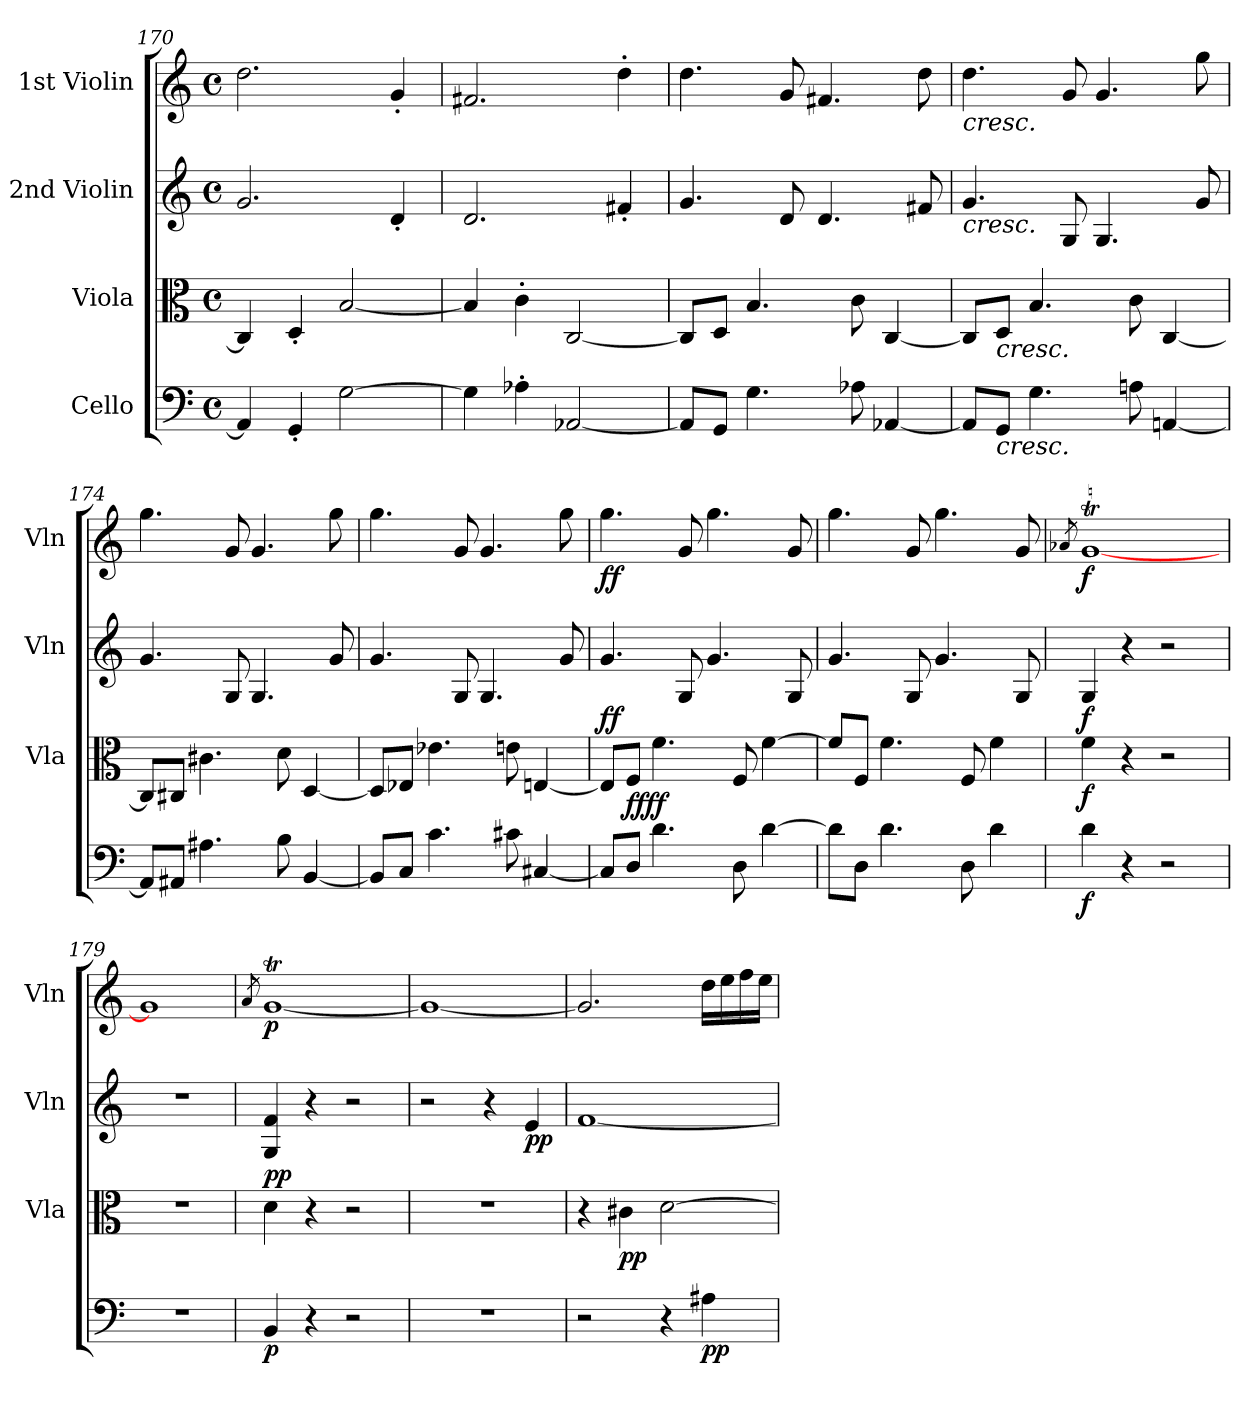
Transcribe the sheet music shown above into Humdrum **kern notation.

**kern	**dynam	**kern	**dynam	**kern	**dynam	**kern	**dynam
*part4	*part4	*part3	*part3	*part2	*part2	*part1	*part1
*staff4	*staff4	*staff3	*staff3	*staff2	*staff2	*staff1	*staff1
*I"Cello	*	*I"Viola	*	*I"2nd Violin	*	*I"1st Violin	*
*	*	*I'Vla	*	*I'Vln	*	*I'Vln	*
*clefF4	*	*clefC3	*	*clefG2	*	*clefG2	*
*k[]	*	*k[]	*	*k[]	*	*k[]	*
*M4/4	*	*M4/4	*	*M4/4	*	*M4/4	*
*met(c)	*	*met(c)	*	*met(c)	*	*met(c)	*
=170	=170	=170	=170	=170	=170	=170	=170
4AA-/]	.	4C/]	.	2.g/	.	2.dd\	.
4GG'/	.	4D'/	.	.	.	.	.
[2G\	.	[2B/	.	.	.	.	.
.	.	.	.	4d'/	.	4g'/	.
=171	=171	=171	=171	=171	=171	=171	=171
4G\]	.	4B/]	.	2.d/	.	2.f#X/	.
4A-X'\	.	4c'\	.	.	.	.	.
[2AA-X/	.	[2C/	.	.	.	.	.
.	.	.	.	4f#X'/	.	4dd'\	.
=172	=172	=172	=172	=172	=172	=172	=172
8AA-/L]	.	8C/L]	.	4.g/	.	4.dd\	.
8GG/J	.	8D/J	.	.	.	.	.
4.G\	.	4.B/	.	.	.	.	.
.	.	.	.	8d/	.	8g/	.
.	.	.	.	4.d/	.	4.f#X/	.
8A-X\	.	8c\	.	.	.	.	.
[4AA-X/	.	[4C/	.	.	.	.	.
.	.	.	.	8f#X/	.	8dd\	.
=173	=173	=173	=173	=173	=173	=173	=173
!	!	!	!	!	!	!LO:TX:b:i:t=cresc.	!
!	!	!	!	!LO:TX:b:i:t=cresc.	!	!	!
8AA-/L]	.	8C/L]	.	4.g/	.	4.dd\	.
!	!	!LO:TX:b:i:t=cresc.	!	!	!	!	!
!LO:TX:b:i:t=cresc.	!	!	!	!	!	!	!
8GG/J	.	8D/J	.	.	.	.	.
4.G\	.	4.B/	.	.	.	.	.
.	.	.	.	8G/	.	8g/	.
.	.	.	.	4.G/	.	4.g/	.
8An\	.	8c\	.	.	.	.	.
[4AAn/	.	[4C/	.	.	.	.	.
.	.	.	.	8g/	.	8gg\	.
!!LO:LB:g=z
=174	=174	=174	=174	=174	=174	=174	=174
8AA/L]	.	8C/L]	.	4.g/	.	4.gg\	.
8AA#X/J	.	8C#X/J	.	.	.	.	.
4.A#X\	.	4.c#X\	.	.	.	.	.
.	.	.	.	8G/	.	8g/	.
.	.	.	.	4.G/	.	4.g/	.
8B\	.	8d\	.	.	.	.	.
[4BB/	.	[4D/	.	.	.	.	.
.	.	.	.	8g/	.	8gg\	.
=175	=175	=175	=175	=175	=175	=175	=175
8BB/L]	.	8D/L]	.	4.g/	.	4.gg\	.
8C/J	.	8E-X/J	.	.	.	.	.
4.c\	.	4.e-X\	.	.	.	.	.
.	.	.	.	8G/	.	8g/	.
.	.	.	.	4.G/	.	4.g/	.
8c#X\	.	8en\	.	.	.	.	.
[4C#X/	.	[4En/	.	.	.	.	.
.	.	.	.	8g/	.	8gg\	.
=176	=176	=176	=176	=176	=176	=176	=176
!	!	!	!	!	!LO:DY:b	!	!LO:DY:b
8C#/L]	.	8E/L]	.	4.g/	ff	4.gg\	ff
!	!LO:DY:b	!	!	!	!	!	!
!	!LO:DY:n=1:a	!	!	!	!	!	!
8D/J	ff ff	8F/J	.	.	.	.	.
4.d\	.	4.f\	.	.	.	.	.
.	.	.	.	8G/	.	8g/	.
.	.	.	.	4.g/	.	4.gg\	.
8D\	.	8F/	.	.	.	.	.
[4d\	.	[4f\	.	.	.	.	.
.	.	.	.	8G/	.	8g/	.
!!LO:LB:g=z
=177	=177	=177	=177	=177	=177	=177	=177
8d\L]	.	8f/L]	.	4.g/	.	4.gg\	.
8D\J	.	8F/J	.	.	.	.	.
4.d\	.	4.f\	.	.	.	.	.
.	.	.	.	8G/	.	8g/	.
.	.	.	.	4.g/	.	4.gg\	.
8D\	.	8F/	.	.	.	.	.
4d\	.	4f\	.	.	.	.	.
.	.	.	.	8G/	.	8g/	.
=178	=178	=178	=178	=178	=178	=178	=178
.	.	.	.	.	.	8qa-X/	.
!	!LO:DY:b	!	!LO:DY:b	!	!LO:DY:b	!	!LO:DY:b
4d\	f	4f\	f	4G/	f	[1gT	f
4r	.	4r	.	4r	.	.	.
2r	.	2r	.	2r	.	.	.
64ryy	.	64ryy	.	64ryy	.	64ryy	.
=179	=179	=179	=179	=179	=179	=179	=179
1r	.	1r	.	1r	.	1g]	.
=180	=180	=180	=180	=180	=180	=180	=180
.	.	.	.	.	.	8qa/	.
!	!LO:DY:b	!	!LO:DY:b	!	!	!	!
!	!	!	!LO:DY:n=1:a	!	!	!	!LO:DY:b
4BB/	p	4d\	p p	4G/ 4f/	.	[1gT	p
4r	.	4r	.	4r	.	.	.
2r	.	2r	.	2r	.	.	.
=181	=181	=181	=181	=181	=181	=181	=181
1r	.	1r	.	2r	.	1g_	.
.	.	.	.	4r	.	.	.
!	!	!	!	!	!LO:DY:b	!	!
.	.	.	.	4e/	pp	.	.
=182	=182	=182	=182	=182	=182	=182	=182
2r	.	4r	.	[1f	.	2.gTTT/]	.
!	!	!	!LO:DY:b	!	!	!	!
.	.	4c#X\	pp	.	.	.	.
4r	.	[2d\	.	.	.	.	.
!	!LO:DY:b	!	!	!	!	!	!
4A#X\	pp	.	.	.	.	16dd\LL	.
.	.	.	.	.	.	16ee\	.
.	.	.	.	.	.	16ff\	.
.	.	.	.	.	.	16ee\JJ	.
=	=	=	=	=	=	=	=
*-	*-	*-	*-	*-	*-	*-	*-
